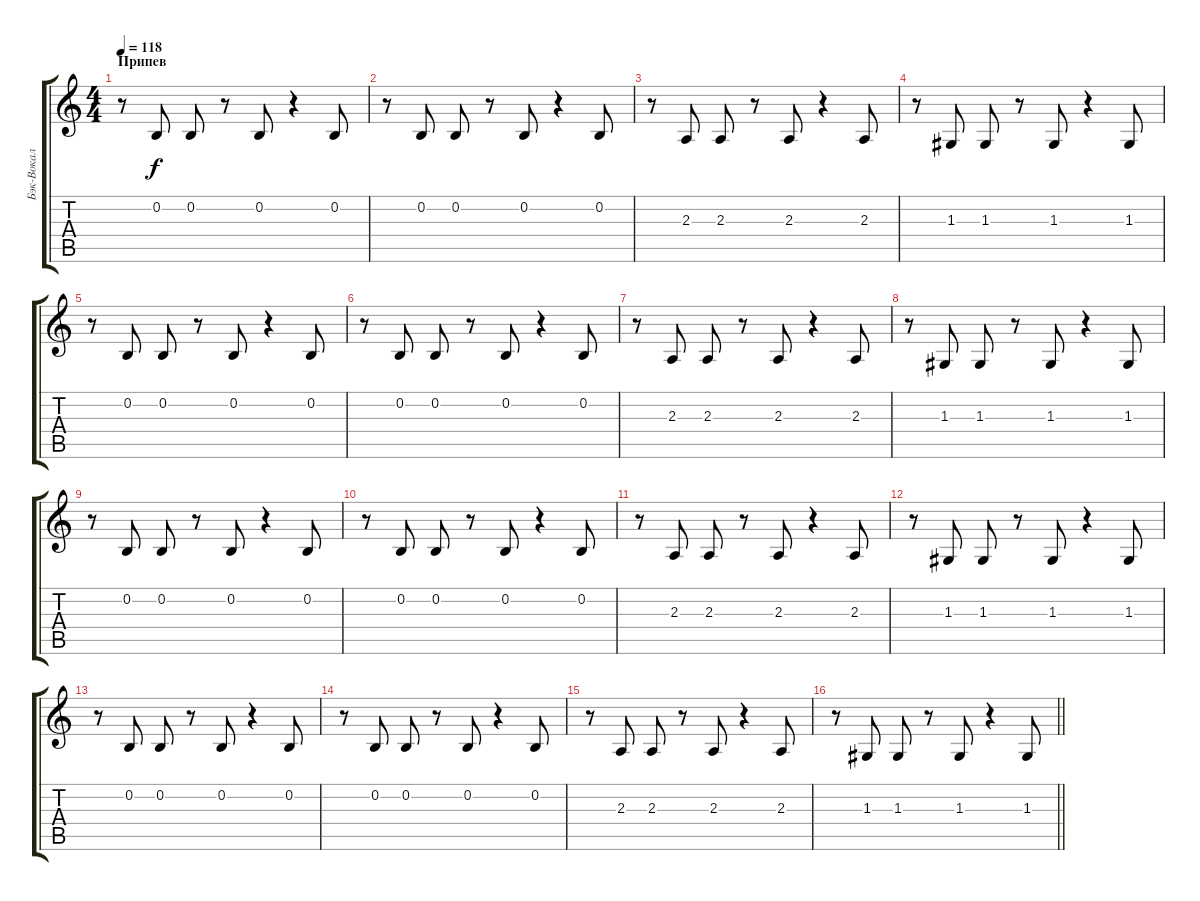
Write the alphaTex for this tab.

\track ("Бэк-Вокал" "Бэк-Вокал") {instrument bassoon}
\staff {score tabs}
\tuning (E4 B3 G3 D3 A2 E2) {hide}
\ts (4 4)
\section ("" "Припев")
\tempo 118
\clef g2
\ks c
r.8{dy f} 0.2.8 0.2.8 r.8 0.2.8 r.4 0.2.8 |
r.8 0.2.8 0.2.8 r.8 0.2.8 r.4 0.2.8 |
r.8 2.3.8 2.3.8 r.8 2.3.8 r.4 2.3.8 |
r.8 1.3.8 1.3.8 r.8 1.3.8 r.4 1.3.8 |
r.8 0.2.8 0.2.8 r.8 0.2.8 r.4 0.2.8 |
r.8 0.2.8 0.2.8 r.8 0.2.8 r.4 0.2.8 |
r.8 2.3.8 2.3.8 r.8 2.3.8 r.4 2.3.8 |
r.8 1.3.8 1.3.8 r.8 1.3.8 r.4 1.3.8 |
r.8 0.2.8 0.2.8 r.8 0.2.8 r.4 0.2.8 |
r.8 0.2.8 0.2.8 r.8 0.2.8 r.4 0.2.8 |
r.8 2.3.8 2.3.8 r.8 2.3.8 r.4 2.3.8 |
r.8 1.3.8 1.3.8 r.8 1.3.8 r.4 1.3.8 |
r.8 0.2.8 0.2.8 r.8 0.2.8 r.4 0.2.8 |
r.8 0.2.8 0.2.8 r.8 0.2.8 r.4 0.2.8 |
r.8 2.3.8 2.3.8 r.8 2.3.8 r.4 2.3.8 |
\barLineRight lightlight
r.8 1.3.8 1.3.8 r.8 1.3.8 r.4 1.3.8
